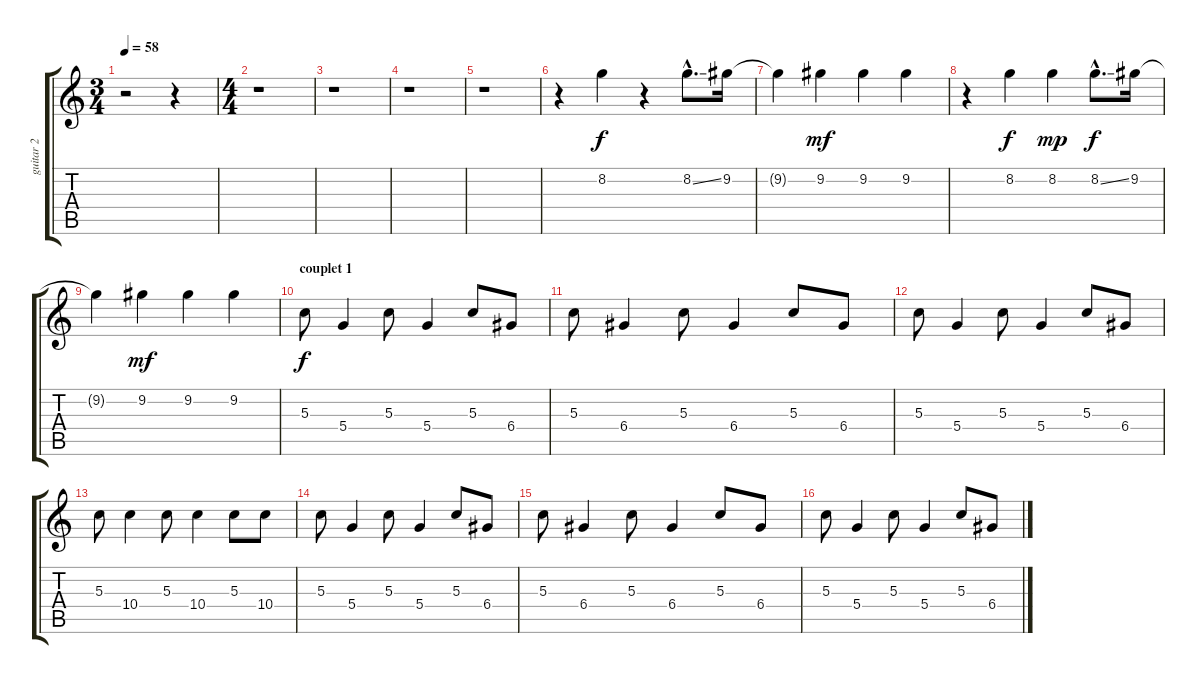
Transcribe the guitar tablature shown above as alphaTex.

\track ("guitar 2" "guitar 2") {instrument electricguitarjazz}
\staff {score tabs}
\tuning (E4 B3 G3 D3 A2 E2) {hide}
\ts (3 4)
\tempo 58
\clef g2
\ks c
r.2{dy f instrument electricguitarjazz} r.4 |
\ts (4 4)
r.1 |
r.1 |
r.1 |
r.1 |
r.4 8.2.4 r.4 8.2{ss hac}.8{d} 9.2.16 |
9.2{t}.4 9.2.4{dy mf} 9.2.4 9.2.4 |
r.4 8.2.4{dy f} 8.2.4{dy mp} 8.2{ss hac}.8{d dy f} 9.2.16 |
9.2{t}.4 9.2.4{dy mf} 9.2.4 9.2.4 |
\section ("" "couplet 1")
5.3.8{dy f} 5.4.4 5.3.8 5.4.4 5.3.8 6.4.8 |
5.3.8 6.4.4 5.3.8 6.4.4 5.3.8 6.4.8 |
5.3.8 5.4.4 5.3.8 5.4.4 5.3.8 6.4.8 |
5.3.8 10.4.4 5.3.8 10.4.4 5.3.8 10.4.8 |
5.3.8 5.4.4 5.3.8 5.4.4 5.3.8 6.4.8 |
5.3.8 6.4.4 5.3.8 6.4.4 5.3.8 6.4.8 |
5.3.8 5.4.4 5.3.8 5.4.4 5.3.8 6.4.8
